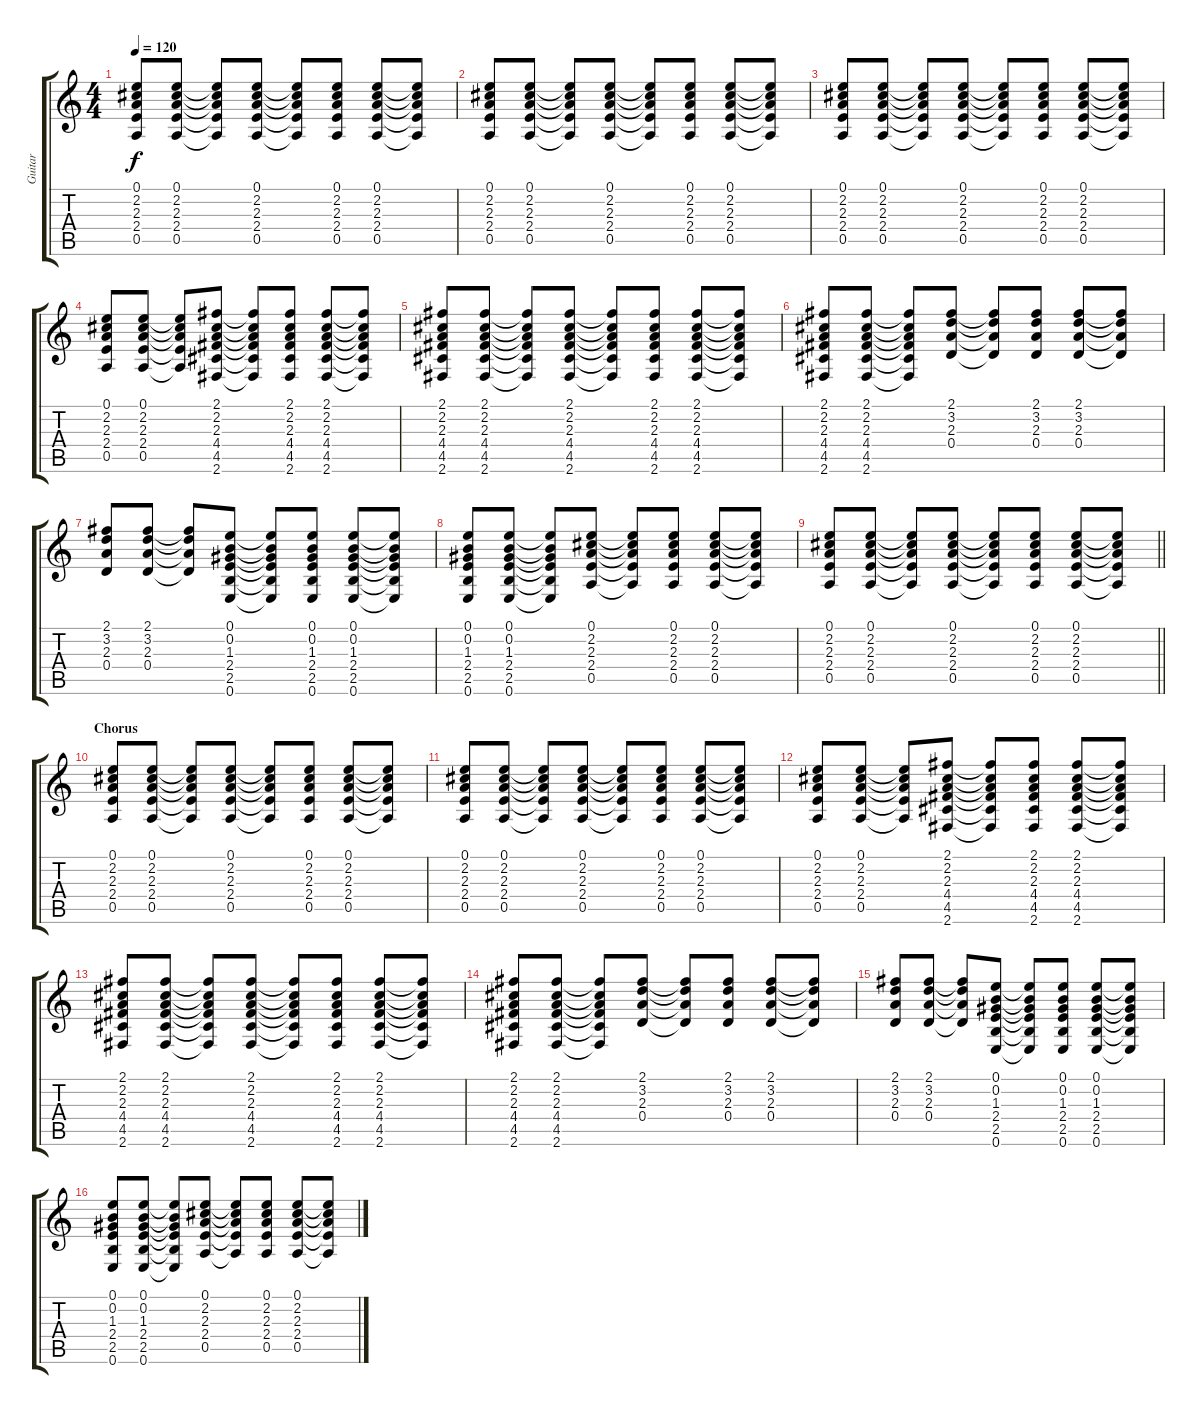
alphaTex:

\track ("Guitar" "Guitar") {instrument electricguitarclean}
\staff {score tabs}
\tuning (E4 B3 G3 D3 A2 E2) {hide}
\ts (4 4)
\tempo 120
\clef g2
\ks c
(0.1 2.2 2.3 2.4 0.5).8{dy f} (0.1 2.2 2.3 2.4 0.5).8 (0.1{t} 2.2{t} 2.3{t} 2.4{t} 0.5{t}).8 (0.1 2.2 2.3 2.4 0.5).8 (0.1{t} 2.2{t} 2.3{t} 2.4{t} 0.5{t}).8 (0.1 2.2 2.3 2.4 0.5).8 (0.1 2.2 2.3 2.4 0.5).8 (0.1{t} 2.2{t} 2.3{t} 2.4{t} 0.5{t}).8 |
(0.1 2.2 2.3 2.4 0.5).8 (0.1 2.2 2.3 2.4 0.5).8 (0.1{t} 2.2{t} 2.3{t} 2.4{t} 0.5{t}).8 (0.1 2.2 2.3 2.4 0.5).8 (0.1{t} 2.2{t} 2.3{t} 2.4{t} 0.5{t}).8 (0.1 2.2 2.3 2.4 0.5).8 (0.1 2.2 2.3 2.4 0.5).8 (0.1{t} 2.2{t} 2.3{t} 2.4{t} 0.5{t}).8 |
(0.1 2.2 2.3 2.4 0.5).8 (0.1 2.2 2.3 2.4 0.5).8 (0.1{t} 2.2{t} 2.3{t} 2.4{t} 0.5{t}).8 (0.1 2.2 2.3 2.4 0.5).8 (0.1{t} 2.2{t} 2.3{t} 2.4{t} 0.5{t}).8 (0.1 2.2 2.3 2.4 0.5).8 (0.1 2.2 2.3 2.4 0.5).8 (0.1{t} 2.2{t} 2.3{t} 2.4{t} 0.5{t}).8 |
(0.1 2.2 2.3 2.4 0.5).8 (0.1 2.2 2.3 2.4 0.5).8 (0.1{t} 2.2{t} 2.3{t} 2.4{t} 0.5{t}).8 (2.1 2.2 2.3 4.4 4.5 2.6).8 (2.1{t} 2.2{t} 2.3{t} 4.4{t} 4.5{t} 2.6{t}).8 (2.1 2.2 2.3 4.4 4.5 2.6).8 (2.1 2.2 2.3 4.4 4.5 2.6).8 (2.1{t} 2.2{t} 2.3{t} 4.4{t} 4.5{t} 2.6{t}).8 |
(2.1 2.2 2.3 4.4 4.5 2.6).8 (2.1 2.2 2.3 4.4 4.5 2.6).8 (2.1{t} 2.2{t} 2.3{t} 4.4{t} 4.5{t} 2.6{t}).8 (2.1 2.2 2.3 4.4 4.5 2.6).8 (2.1{t} 2.2{t} 2.3{t} 4.4{t} 4.5{t} 2.6{t}).8 (2.1 2.2 2.3 4.4 4.5 2.6).8 (2.1 2.2 2.3 4.4 4.5 2.6).8 (2.1{t} 2.2{t} 2.3{t} 4.4{t} 4.5{t} 2.6{t}).8 |
(2.1 2.2 2.3 4.4 4.5 2.6).8 (2.1 2.2 2.3 4.4 4.5 2.6).8 (2.1{t} 2.2{t} 2.3{t} 4.4{t} 4.5{t} 2.6{t}).8 (2.1 3.2 2.3 0.4).8 (2.1{t} 3.2{t} 2.3{t} 0.4{t}).8 (2.1 3.2 2.3 0.4).8 (2.1 3.2 2.3 0.4).8 (2.1{t} 3.2{t} 2.3{t} 0.4{t}).8 |
(2.1 3.2 2.3 0.4).8 (2.1 3.2 2.3 0.4).8 (2.1{t} 3.2{t} 2.3{t} 0.4{t}).8 (0.1 0.2 1.3 2.4 2.5 0.6).8 (0.1{t} 0.2{t} 1.3{t} 2.4{t} 2.5{t} 0.6{t}).8 (0.1 0.2 1.3 2.4 2.5 0.6).8 (0.1 0.2 1.3 2.4 2.5 0.6).8 (0.1{t} 0.2{t} 1.3{t} 2.4{t} 2.5{t} 0.6{t}).8 |
(0.1 0.2 1.3 2.4 2.5 0.6).8 (0.1 0.2 1.3 2.4 2.5 0.6).8 (0.1{t} 0.2{t} 1.3{t} 2.4{t} 2.5{t} 0.6{t}).8 (0.1 2.2 2.3 2.4 0.5).8 (0.1{t} 2.2{t} 2.3{t} 2.4{t} 0.5{t}).8 (0.1 2.2 2.3 2.4 0.5).8 (0.1 2.2 2.3 2.4 0.5).8 (0.1{t} 2.2{t} 2.3{t} 2.4{t} 0.5{t}).8 |
\barLineRight lightlight
(0.1 2.2 2.3 2.4 0.5).8 (0.1 2.2 2.3 2.4 0.5).8 (0.1{t} 2.2{t} 2.3{t} 2.4{t} 0.5{t}).8 (0.1 2.2 2.3 2.4 0.5).8 (0.1{t} 2.2{t} 2.3{t} 2.4{t} 0.5{t}).8 (0.1 2.2 2.3 2.4 0.5).8 (0.1 2.2 2.3 2.4 0.5).8 (0.1{t} 2.2{t} 2.3{t} 2.4{t} 0.5{t}).8 |
\section ("" "Chorus")
(0.1 2.2 2.3 2.4 0.5).8 (0.1 2.2 2.3 2.4 0.5).8 (0.1{t} 2.2{t} 2.3{t} 2.4{t} 0.5{t}).8 (0.1 2.2 2.3 2.4 0.5).8 (0.1{t} 2.2{t} 2.3{t} 2.4{t} 0.5{t}).8 (0.1 2.2 2.3 2.4 0.5).8 (0.1 2.2 2.3 2.4 0.5).8 (0.1{t} 2.2{t} 2.3{t} 2.4{t} 0.5{t}).8 |
(0.1 2.2 2.3 2.4 0.5).8 (0.1 2.2 2.3 2.4 0.5).8 (0.1{t} 2.2{t} 2.3{t} 2.4{t} 0.5{t}).8 (0.1 2.2 2.3 2.4 0.5).8 (0.1{t} 2.2{t} 2.3{t} 2.4{t} 0.5{t}).8 (0.1 2.2 2.3 2.4 0.5).8 (0.1 2.2 2.3 2.4 0.5).8 (0.1{t} 2.2{t} 2.3{t} 2.4{t} 0.5{t}).8 |
(0.1 2.2 2.3 2.4 0.5).8 (0.1 2.2 2.3 2.4 0.5).8 (0.1{t} 2.2{t} 2.3{t} 2.4{t} 0.5{t}).8 (2.1 2.2 2.3 4.4 4.5 2.6).8 (2.1{t} 2.2{t} 2.3{t} 4.4{t} 4.5{t} 2.6{t}).8 (2.1 2.2 2.3 4.4 4.5 2.6).8 (2.1 2.2 2.3 4.4 4.5 2.6).8 (2.1{t} 2.2{t} 2.3{t} 4.4{t} 4.5{t} 2.6{t}).8 |
(2.1 2.2 2.3 4.4 4.5 2.6).8 (2.1 2.2 2.3 4.4 4.5 2.6).8 (2.1{t} 2.2{t} 2.3{t} 4.4{t} 4.5{t} 2.6{t}).8 (2.1 2.2 2.3 4.4 4.5 2.6).8 (2.1{t} 2.2{t} 2.3{t} 4.4{t} 4.5{t} 2.6{t}).8 (2.1 2.2 2.3 4.4 4.5 2.6).8 (2.1 2.2 2.3 4.4 4.5 2.6).8 (2.1{t} 2.2{t} 2.3{t} 4.4{t} 4.5{t} 2.6{t}).8 |
(2.1 2.2 2.3 4.4 4.5 2.6).8 (2.1 2.2 2.3 4.4 4.5 2.6).8 (2.1{t} 2.2{t} 2.3{t} 4.4{t} 4.5{t} 2.6{t}).8 (2.1 3.2 2.3 0.4).8 (2.1{t} 3.2{t} 2.3{t} 0.4{t}).8 (2.1 3.2 2.3 0.4).8 (2.1 3.2 2.3 0.4).8 (2.1{t} 3.2{t} 2.3{t} 0.4{t}).8 |
(2.1 3.2 2.3 0.4).8 (2.1 3.2 2.3 0.4).8 (2.1{t} 3.2{t} 2.3{t} 0.4{t}).8 (0.1 0.2 1.3 2.4 2.5 0.6).8 (0.1{t} 0.2{t} 1.3{t} 2.4{t} 2.5{t} 0.6{t}).8 (0.1 0.2 1.3 2.4 2.5 0.6).8 (0.1 0.2 1.3 2.4 2.5 0.6).8 (0.1{t} 0.2{t} 1.3{t} 2.4{t} 2.5{t} 0.6{t}).8 |
(0.1 0.2 1.3 2.4 2.5 0.6).8 (0.1 0.2 1.3 2.4 2.5 0.6).8 (0.1{t} 0.2{t} 1.3{t} 2.4{t} 2.5{t} 0.6{t}).8 (0.1 2.2 2.3 2.4 0.5).8 (0.1{t} 2.2{t} 2.3{t} 2.4{t} 0.5{t}).8 (0.1 2.2 2.3 2.4 0.5).8 (0.1 2.2 2.3 2.4 0.5).8 (0.1{t} 2.2{t} 2.3{t} 2.4{t} 0.5{t}).8
